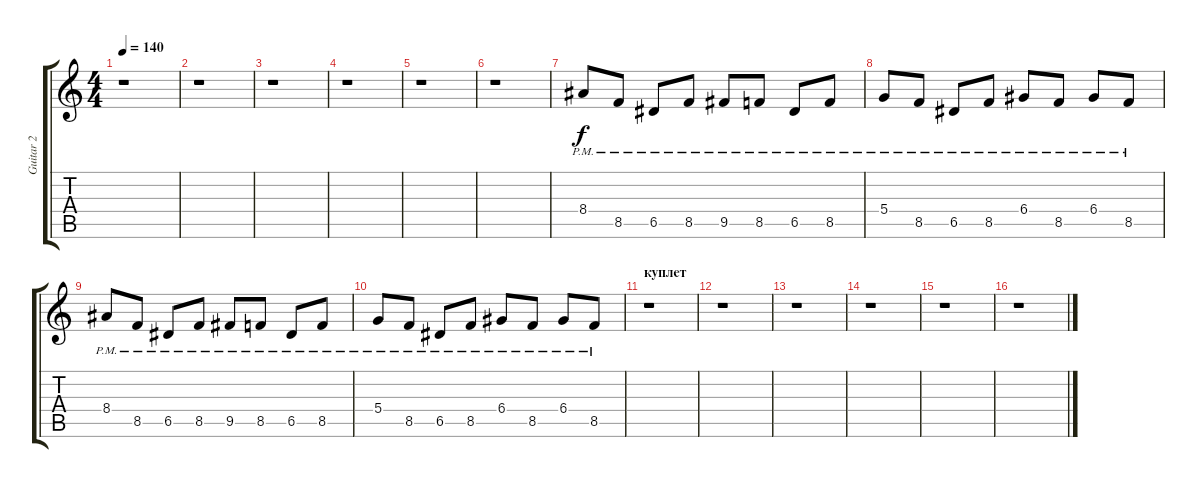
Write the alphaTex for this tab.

\track ("Guitar 2" "Guitar 2") {instrument overdrivenguitar}
\staff {score tabs}
\tuning (E4 B3 G3 D3 A2 E2) {hide}
\ts (4 4)
\tempo 140
\clef g2
\ks c
r.1{dy f instrument overdrivenguitar} |
r.1 |
r.1 |
r.1 |
r.1 |
r.1 |
8.4{pm}.8 8.5{pm}.8 6.5{pm}.8 8.5{pm}.8 9.5{pm}.8 8.5{pm}.8 6.5{pm}.8 8.5{pm}.8 |
5.4{pm}.8 8.5{pm}.8 6.5{pm}.8 8.5{pm}.8 6.4{pm}.8 8.5{pm}.8 6.4{pm}.8 8.5{pm}.8 |
8.4{pm}.8 8.5{pm}.8 6.5{pm}.8 8.5{pm}.8 9.5{pm}.8 8.5{pm}.8 6.5{pm}.8 8.5{pm}.8 |
5.4{pm}.8 8.5{pm}.8 6.5{pm}.8 8.5{pm}.8 6.4{pm}.8 8.5{pm}.8 6.4{pm}.8 8.5{pm}.8 |
\section ("" "куплет")
r.1 |
r.1 |
r.1 |
r.1 |
r.1 |
r.1
